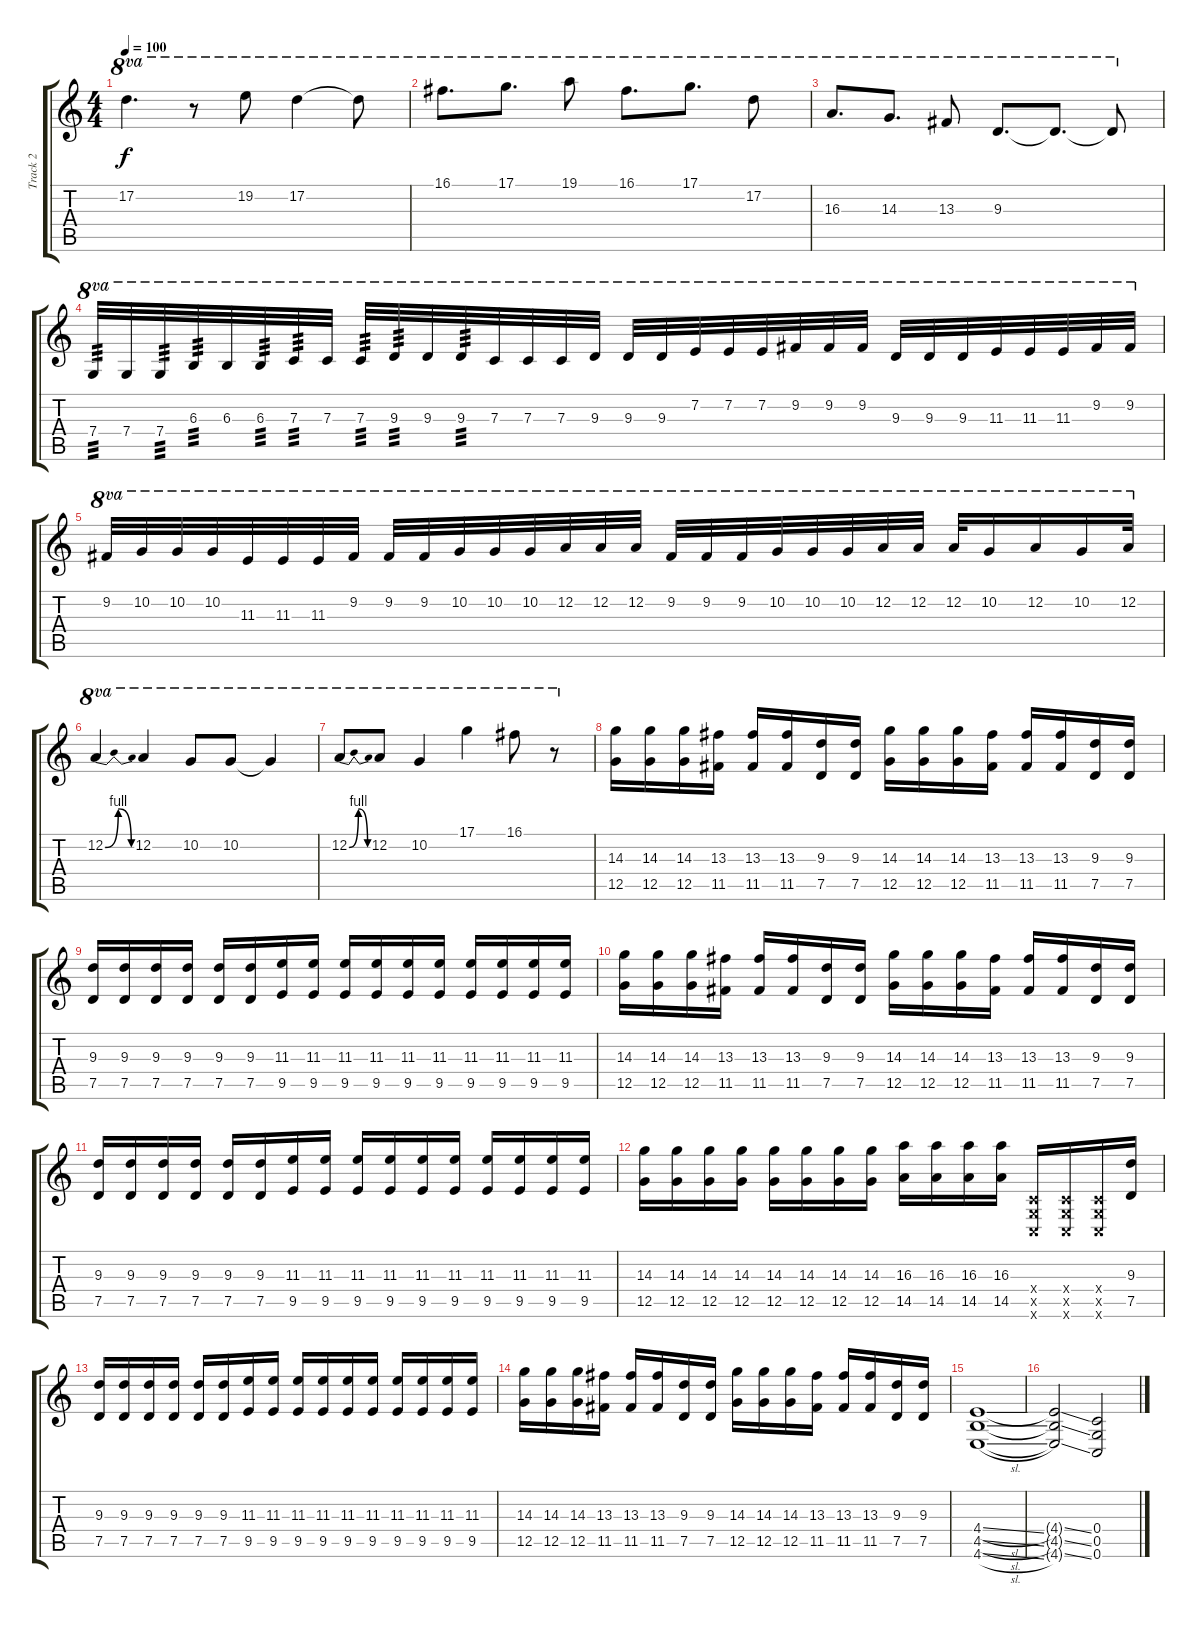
\track ("Track 2" "Track 2") {instrument overdrivenguitar}
\staff {score tabs}
\tuning (D4 A3 F3 C3 G2 C2) {hide}
\ts (4 4)
\tempo 100
\clef g2
\ks c
17.2{t}.4{d ot 8va dy f} r.8{ot 8va} 19.2.8{ot 8va} 17.2.4{ot 8va} 17.2{t}.8{ot 8va} |
16.1.8{d ot 8va} 17.1.8{d ot 8va} 19.1.8{ot 8va} 16.1.8{d ot 8va} 17.1.8{d ot 8va} 17.2.8{ot 8va} |
16.3.8{d ot 8va} 14.3.8{d ot 8va} 13.3.8{ot 8va} 9.3.8{d ot 8va} 9.3{t}.8{d ot 8va} 9.3{t}.8{ot 8va} |
7.4.32{ot 8va tp 3} 7.4.32{ot 8va} 7.4.32{ot 8va tp 3} 6.3.32{ot 8va tp 3} 6.3.32{ot 8va} 6.3.32{ot 8va tp 3} 7.3.32{ot 8va tp 3} 7.3.32{ot 8va} 7.3.32{ot 8va tp 3} 9.3.32{ot 8va tp 3} 9.3.32{ot 8va} 9.3.32{ot 8va tp 3} 7.3.32{ot 8va} 7.3.32{ot 8va} 7.3.32{ot 8va} 9.3.32{ot 8va} 9.3.32{ot 8va} 9.3.32{ot 8va} 7.2.32{ot 8va} 7.2.32{ot 8va} 7.2.32{ot 8va} 9.2.32{ot 8va} 9.2.32{ot 8va} 9.2.32{ot 8va} 9.3.32{ot 8va} 9.3.32{ot 8va} 9.3.32{ot 8va} 11.3.32{ot 8va} 11.3.32{ot 8va} 11.3.32{ot 8va} 9.2.32{ot 8va} 9.2.32{ot 8va} |
9.2.32{ot 8va} 10.2.32{ot 8va} 10.2.32{ot 8va} 10.2.32{ot 8va} 11.3.32{ot 8va} 11.3.32{ot 8va} 11.3.32{ot 8va} 9.2.32{ot 8va} 9.2.32{ot 8va} 9.2.32{ot 8va} 10.2.32{ot 8va} 10.2.32{ot 8va} 10.2.32{ot 8va} 12.2.32{ot 8va} 12.2.32{ot 8va} 12.2.32{ot 8va} 9.2.32{ot 8va} 9.2.32{ot 8va} 9.2.32{ot 8va} 10.2.32{ot 8va} 10.2.32{ot 8va} 10.2.32{ot 8va} 12.2.32{ot 8va} 12.2.32{ot 8va} 12.2.32{ot 8va} 10.2.16{ot 8va} 12.2.16{ot 8va} 10.2.16{ot 8va} 12.2.32{ot 8va} |
12.2{be (bendrelease 0 0 15 4 15 4 60 0)}.4{ot 8va} 12.2.4{ot 8va} 10.2.8{ot 8va} 10.2.8{ot 8va} 10.2{t}.4{ot 8va} |
12.2{be (bendrelease 0 0 15 4 15 4 60 0)}.8{ot 8va} 12.2.8{ot 8va} 10.2.4{ot 8va} 17.1.4{ot 8va} 16.1.8{ot 8va} r.8{ot 8va} |
(14.3 12.5).16 (14.3 12.5).16 (14.3 12.5).16 (13.3 11.5).16 (13.3 11.5).16 (13.3 11.5).16 (9.3 7.5).16 (9.3 7.5).16 (14.3 12.5).16 (14.3 12.5).16 (14.3 12.5).16 (13.3 11.5).16 (13.3 11.5).16 (13.3 11.5).16 (9.3 7.5).16 (9.3 7.5).16 |
(9.3 7.5).16 (9.3 7.5).16 (9.3 7.5).16 (9.3 7.5).16 (9.3 7.5).16 (9.3 7.5).16 (11.3 9.5).16 (11.3 9.5).16 (11.3 9.5).16 (11.3 9.5).16 (11.3 9.5).16 (11.3 9.5).16 (11.3 9.5).16 (11.3 9.5).16 (11.3 9.5).16 (11.3 9.5).16 |
(14.3 12.5).16 (14.3 12.5).16 (14.3 12.5).16 (13.3 11.5).16 (13.3 11.5).16 (13.3 11.5).16 (9.3 7.5).16 (9.3 7.5).16 (14.3 12.5).16 (14.3 12.5).16 (14.3 12.5).16 (13.3 11.5).16 (13.3 11.5).16 (13.3 11.5).16 (9.3 7.5).16 (9.3 7.5).16 |
(9.3 7.5).16 (9.3 7.5).16 (9.3 7.5).16 (9.3 7.5).16 (9.3 7.5).16 (9.3 7.5).16 (11.3 9.5).16 (11.3 9.5).16 (11.3 9.5).16 (11.3 9.5).16 (11.3 9.5).16 (11.3 9.5).16 (11.3 9.5).16 (11.3 9.5).16 (11.3 9.5).16 (11.3 9.5).16 |
(14.3 12.5).16 (14.3 12.5).16 (14.3 12.5).16 (14.3 12.5).16 (14.3 12.5).16 (14.3 12.5).16 (14.3 12.5).16 (14.3 12.5).16 (16.3 14.5).16 (16.3 14.5).16 (16.3 14.5).16 (16.3 14.5).16 (0.4{x} 0.5{x} 0.6{x}).16 (0.4{x} 0.5{x} 0.6{x}).16 (0.4{x} 0.5{x} 0.6{x}).16 (9.3 7.5).16 |
(9.3 7.5).16 (9.3 7.5).16 (9.3 7.5).16 (9.3 7.5).16 (9.3 7.5).16 (9.3 7.5).16 (11.3 9.5).16 (11.3 9.5).16 (11.3 9.5).16 (11.3 9.5).16 (11.3 9.5).16 (11.3 9.5).16 (11.3 9.5).16 (11.3 9.5).16 (11.3 9.5).16 (11.3 9.5).16 |
(14.3 12.5).16 (14.3 12.5).16 (14.3 12.5).16 (13.3 11.5).16 (13.3 11.5).16 (13.3 11.5).16 (9.3 7.5).16 (9.3 7.5).16 (14.3 12.5).16 (14.3 12.5).16 (14.3 12.5).16 (13.3 11.5).16 (13.3 11.5).16 (13.3 11.5).16 (9.3 7.5).16 (9.3 7.5).16 |
(4.4{sl} 4.5{sl} 4.6{sl}).1 |
(4.4{ss t} 4.5{ss t} 4.6{ss t}).2 (0.4 0.5 0.6).2
